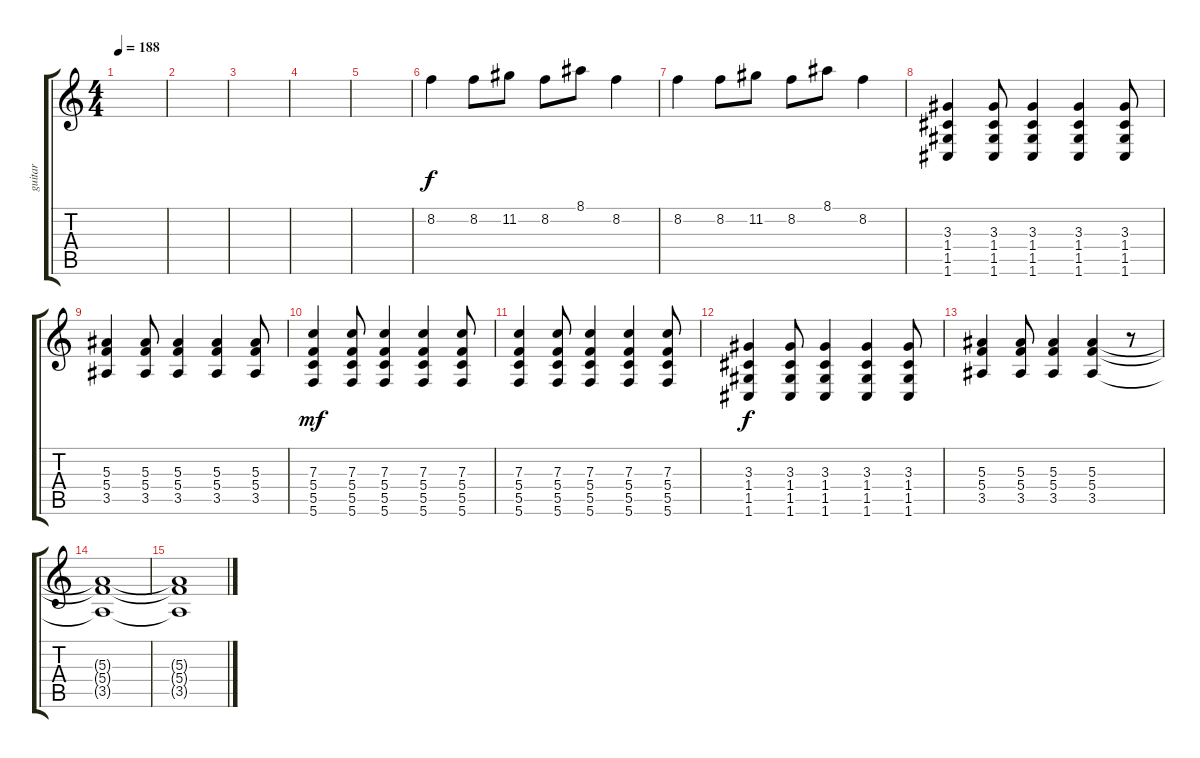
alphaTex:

\track ("guitar" "guitar") {instrument distortionguitar}
\staff {score tabs}
\tuning (D4 A3 F3 C3 G2 C2) {hide}
\ts (4 4)
\tempo 188
\clef g2
\ks c
|
|
|
|
|
8.2.4{balance 14} 8.2.8 11.2.8 8.2.8 8.1.8 8.2.4 |
8.2.4 8.2.8 11.2.8 8.2.8 8.1.8 8.2.4 |
(3.3 1.4 1.5 1.6).4 (3.3 1.4 1.5 1.6).8 (3.3 1.4 1.5 1.6).4 (3.3 1.4 1.5 1.6).4 (3.3 1.4 1.5 1.6).8 |
(5.3 5.4 3.5).4 (5.3 5.4 3.5).8 (5.3 5.4 3.5).4 (5.3 5.4 3.5).4 (5.3 5.4 3.5).8 |
(7.3 5.4 5.5 5.6).4{dy mf} (7.3 5.4 5.5 5.6).8 (7.3 5.4 5.5 5.6).4 (7.3 5.4 5.5 5.6).4 (7.3 5.4 5.5 5.6).8 |
(7.3 5.4 5.5 5.6).4 (7.3 5.4 5.5 5.6).8 (7.3 5.4 5.5 5.6).4 (7.3 5.4 5.5 5.6).4 (7.3 5.4 5.5 5.6).8 |
(3.3 1.4 1.5 1.6).4{dy f} (3.3 1.4 1.5 1.6).8 (3.3 1.4 1.5 1.6).4 (3.3 1.4 1.5 1.6).4 (3.3 1.4 1.5 1.6).8 |
(5.3 5.4 3.5).4 (5.3 5.4 3.5).8 (5.3 5.4 3.5).4 (5.3 5.4 3.5).4{volume 0} r.8 |
(5.3{t} 5.4{t} 3.5{t}).1 |
(5.3{t} 5.4{t} 3.5{t}).1
